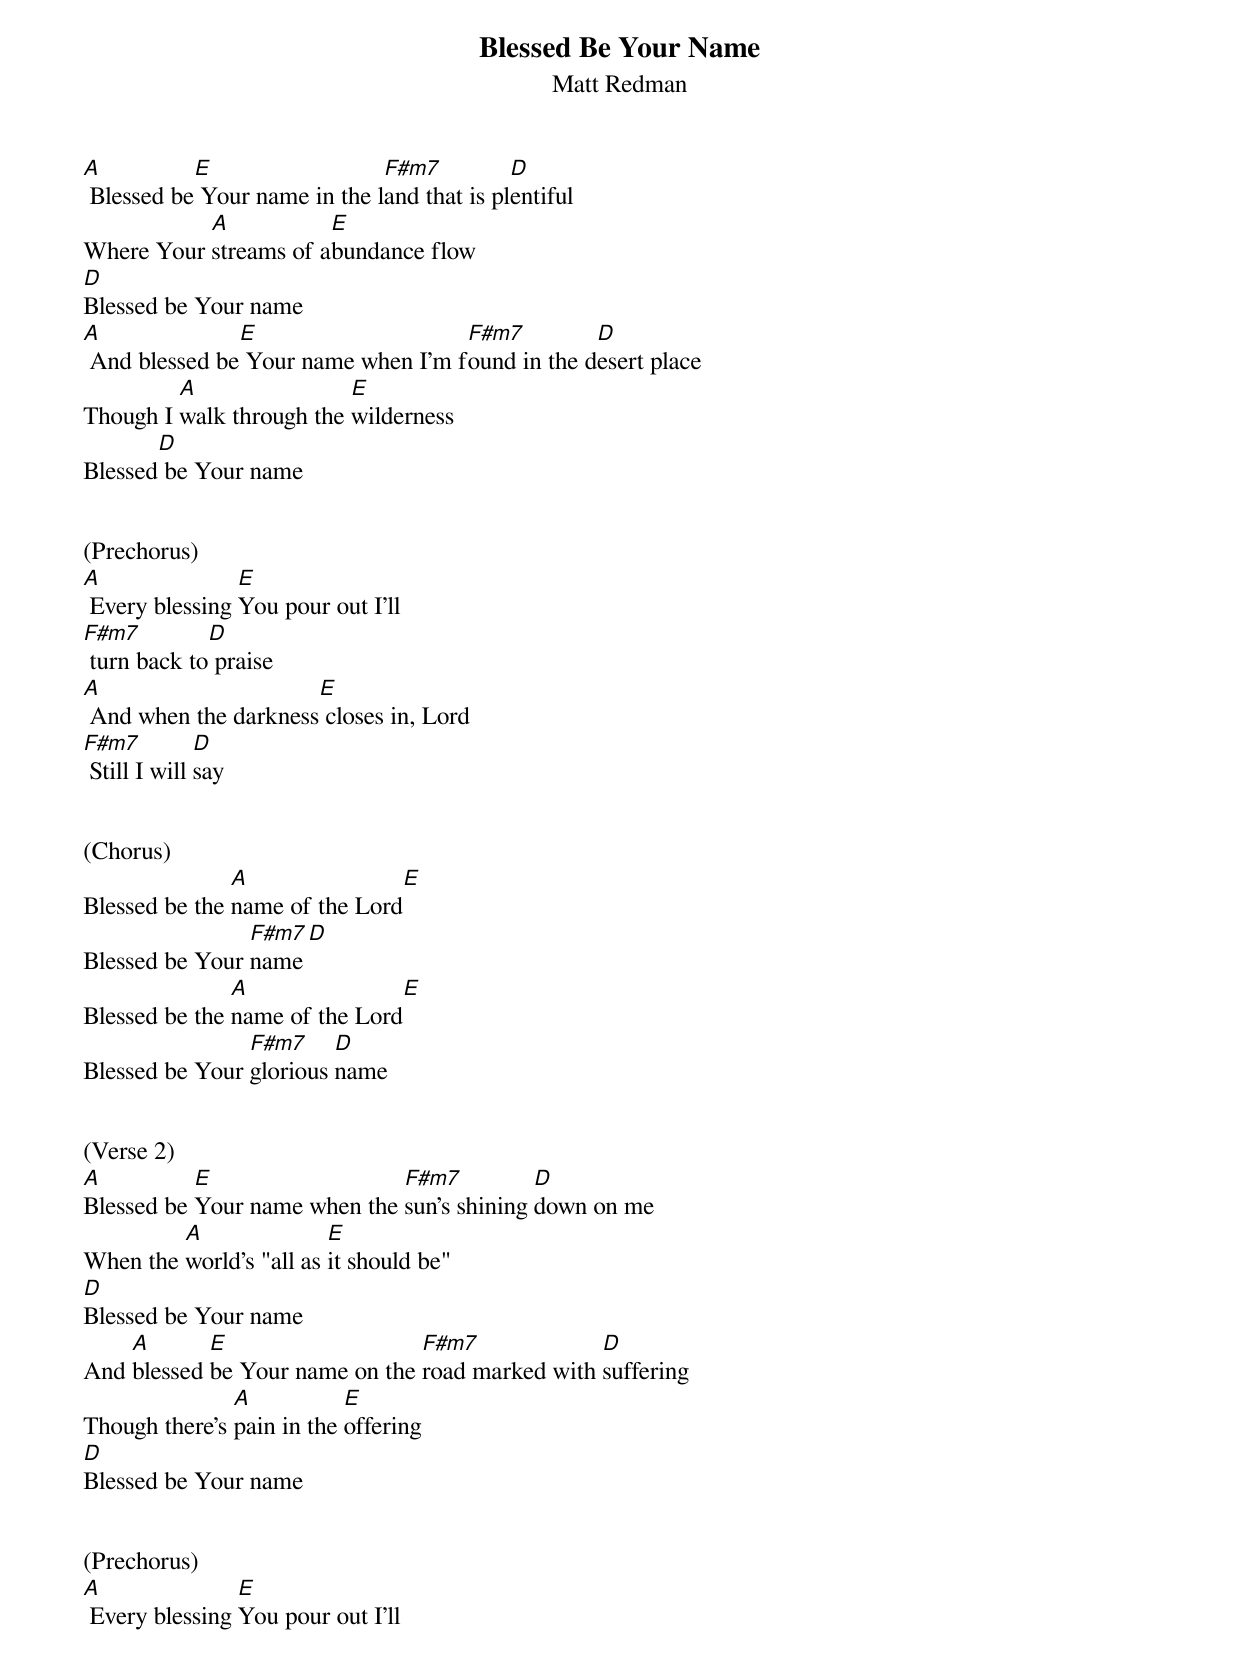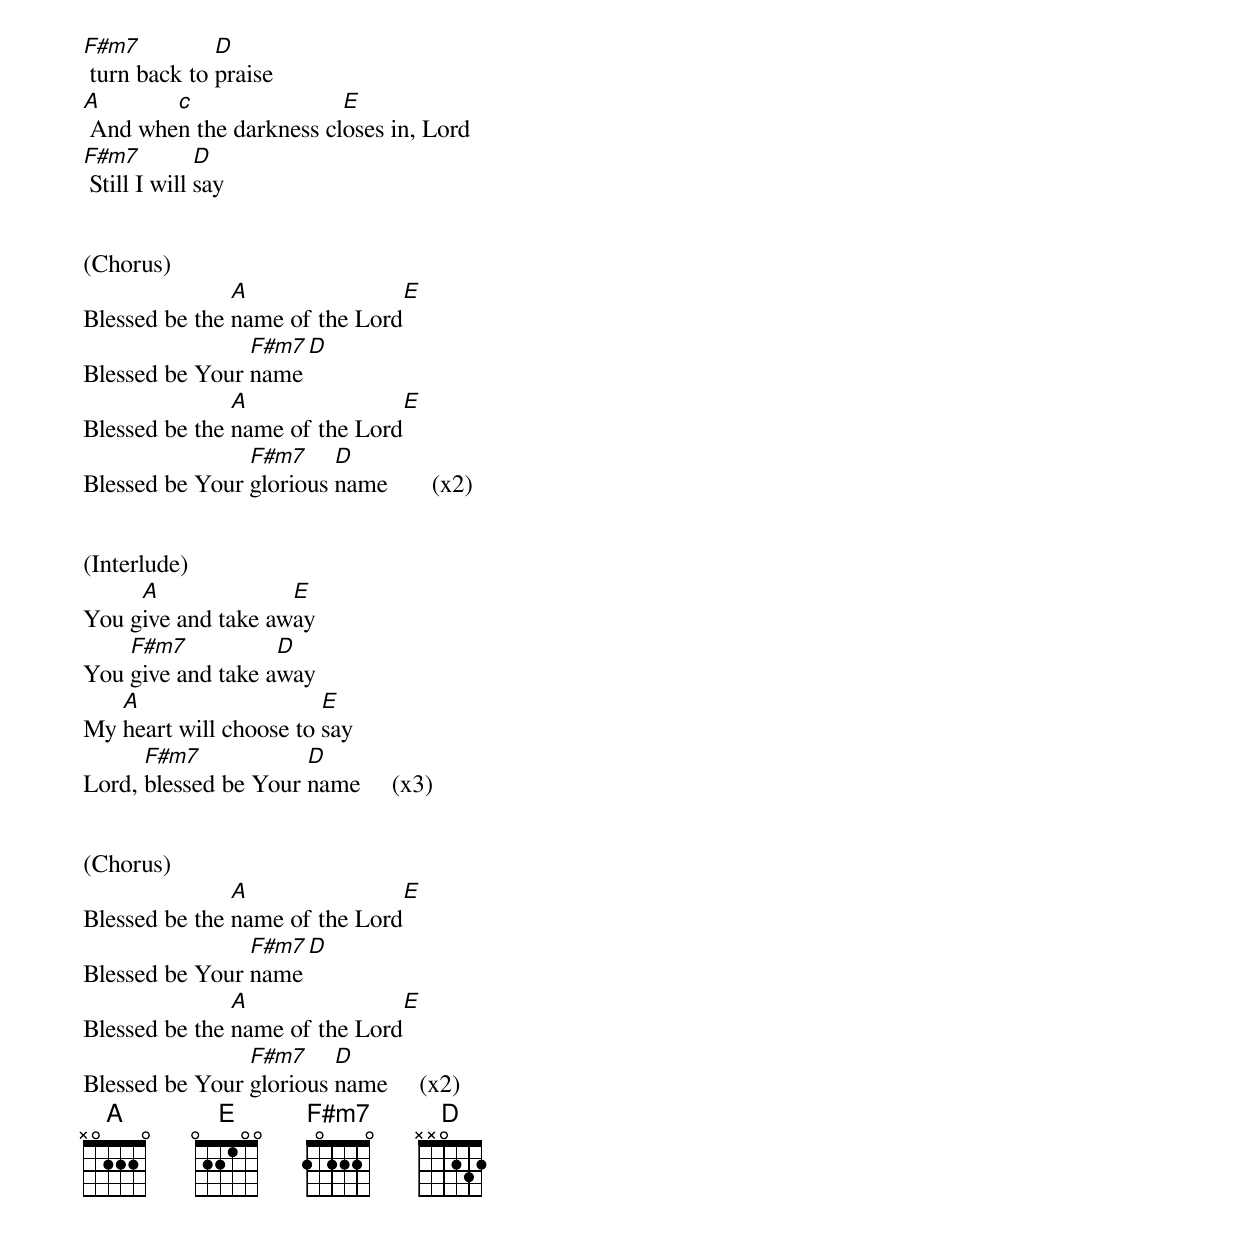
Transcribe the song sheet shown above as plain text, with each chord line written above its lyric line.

{t:Blessed Be Your Name}
{st:Matt Redman}

A          E                  F#m7          D
 Blessed be Your name in the land that is plentiful
           A           E
Where Your streams of abundance flow
D
Blessed be Your name
A              E                    F#m7         D
 And blessed be Your name when I'm found in the desert place
         A                E
Though I walk through the wilderness
       D
Blessed be Your name


(Prechorus)
A               E
 Every blessing You pour out I'll
F#m7         D
 turn back to praise
A                     E
 And when the darkness closes in, Lord
F#m7          D
 Still I will say


(Chorus)
               A                E
Blessed be the name of the Lord
                F#m7   D
Blessed be Your name
               A                E
Blessed be the name of the Lord
                F#m7     D
Blessed be Your glorious name


(Verse 2)
A          E                  F#m7          D
Blessed be Your name when the sun's shining down on me
         A               E
When the world's "all as it should be"
D
Blessed be Your name
    A       E                   F#m7             D
And blessed be Your name on the road marked with suffering
               A           E
Though there's pain in the offering
D
Blessed be Your name


(Prechorus)
A               E
 Every blessing You pour out I'll
F#m7          D
 turn back to praise
A       c                E
 And when the darkness closes in, Lord
F#m7          D
 Still I will say


(Chorus)
               A                E
Blessed be the name of the Lord
                F#m7   D
Blessed be Your name
               A                E
Blessed be the name of the Lord
                F#m7     D
Blessed be Your glorious name       (x2)


(Interlude)
     A              E
You give and take away
    F#m7           D
You give and take away
   A                    E
My heart will choose to say
      F#m7            D
Lord, blessed be Your name     (x3)


(Chorus)
               A                E
Blessed be the name of the Lord
                F#m7   D
Blessed be Your name
               A                E
Blessed be the name of the Lord
                F#m7     D
Blessed be Your glorious name     (x2)
